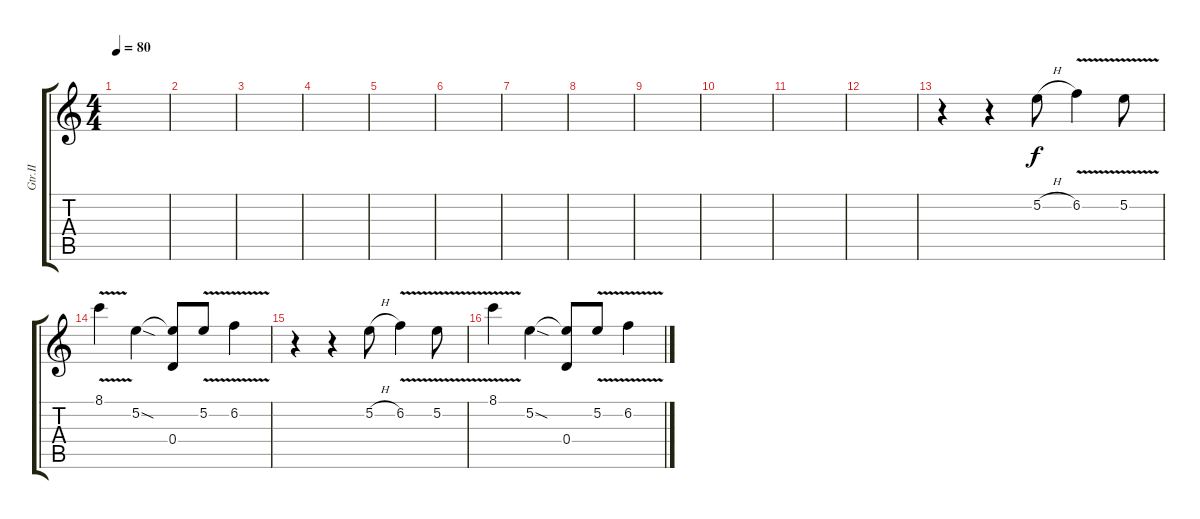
\track ("Gtr.II" "Gtr.II") {instrument electricguitarjazz}
\staff {score tabs}
\tuning (E4 B3 G3 D3 A2 E2) {hide}
\ts (4 4)
\tempo 80
\clef g2
\ks c
|
|
|
|
|
|
|
|
|
|
|
|
r.4 r.4 5.2{h}.8 6.2{v}.4 5.2{v}.8 |
8.1{v}.4 5.2{sod}.4 (5.2{t} 0.4).8 5.2{v}.8 6.2{v}.4 |
r.4 r.4 5.2{h}.8 6.2{v}.4 5.2{v}.8 |
8.1{v}.4 5.2{sod}.4 (5.2{t} 0.4).8 5.2{v}.8 6.2{v}.4
